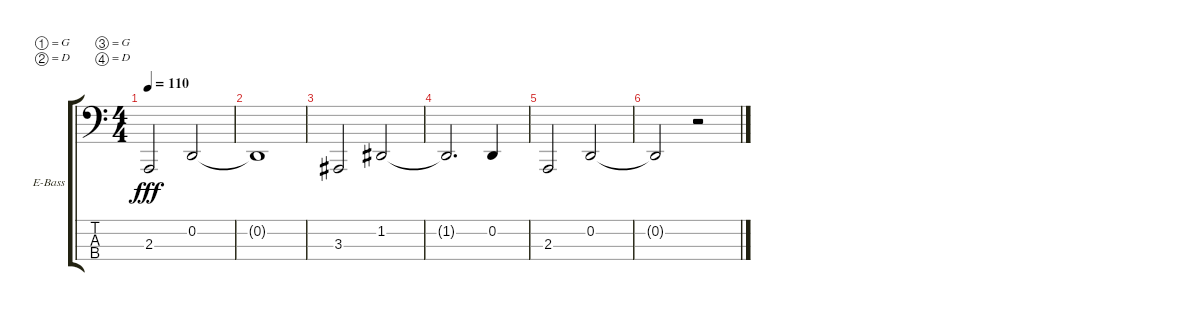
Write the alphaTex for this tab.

\bracketExtendMode groupsimilarinstruments
\firstSystemTrackNameOrientation horizontal
\otherSystemsTrackNameOrientation horizontal
\track ("James" "E-Bass") {instrument electricbassfinger}
\staff {score tabs}
\tuning (G1 D1 G0 D0)
\ts (4 4)
\tempo 110
\clef f4
\ks c
2.3.2{dy fff} 0.2.2 |
0.2{t}.1 |
3.3.2 1.2.2 |
1.2{t}.2{d} 0.2.4 |
2.3.2 0.2.2 |
0.2{t}.2 r.2
